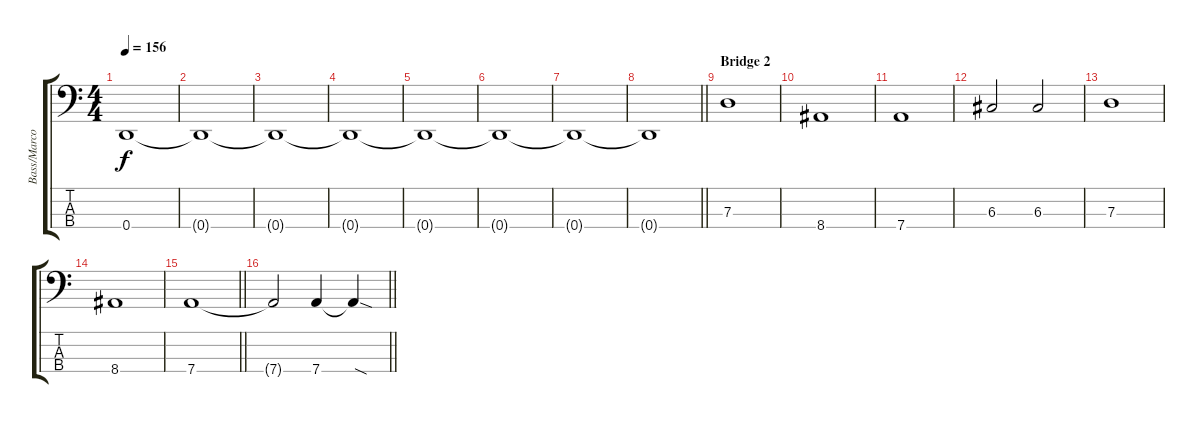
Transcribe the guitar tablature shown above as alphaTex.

\track ("Bass/Marco" "Bass/Marco") {instrument electricbasspick}
\staff {score tabs}
\tuning (F2 C2 G1 D1) {hide}
\ts (4 4)
\tempo 156
\clef f4
\ks c
0.4{t}.1{dy f} |
0.4{t}.1 |
0.4{t}.1 |
0.4{t}.1 |
0.4{t}.1 |
0.4{t}.1 |
0.4{t}.1 |
\barLineRight lightlight
0.4{t}.1 |
\section ("" "Bridge 2")
7.3.1 |
8.4.1 |
7.4.1 |
6.3.2 6.3.2 |
7.3.1 |
8.4.1 |
\barLineRight lightlight
7.4.1 |
\barLineRight lightlight
7.4{t}.2 7.4.4 7.4{sod t}.4
